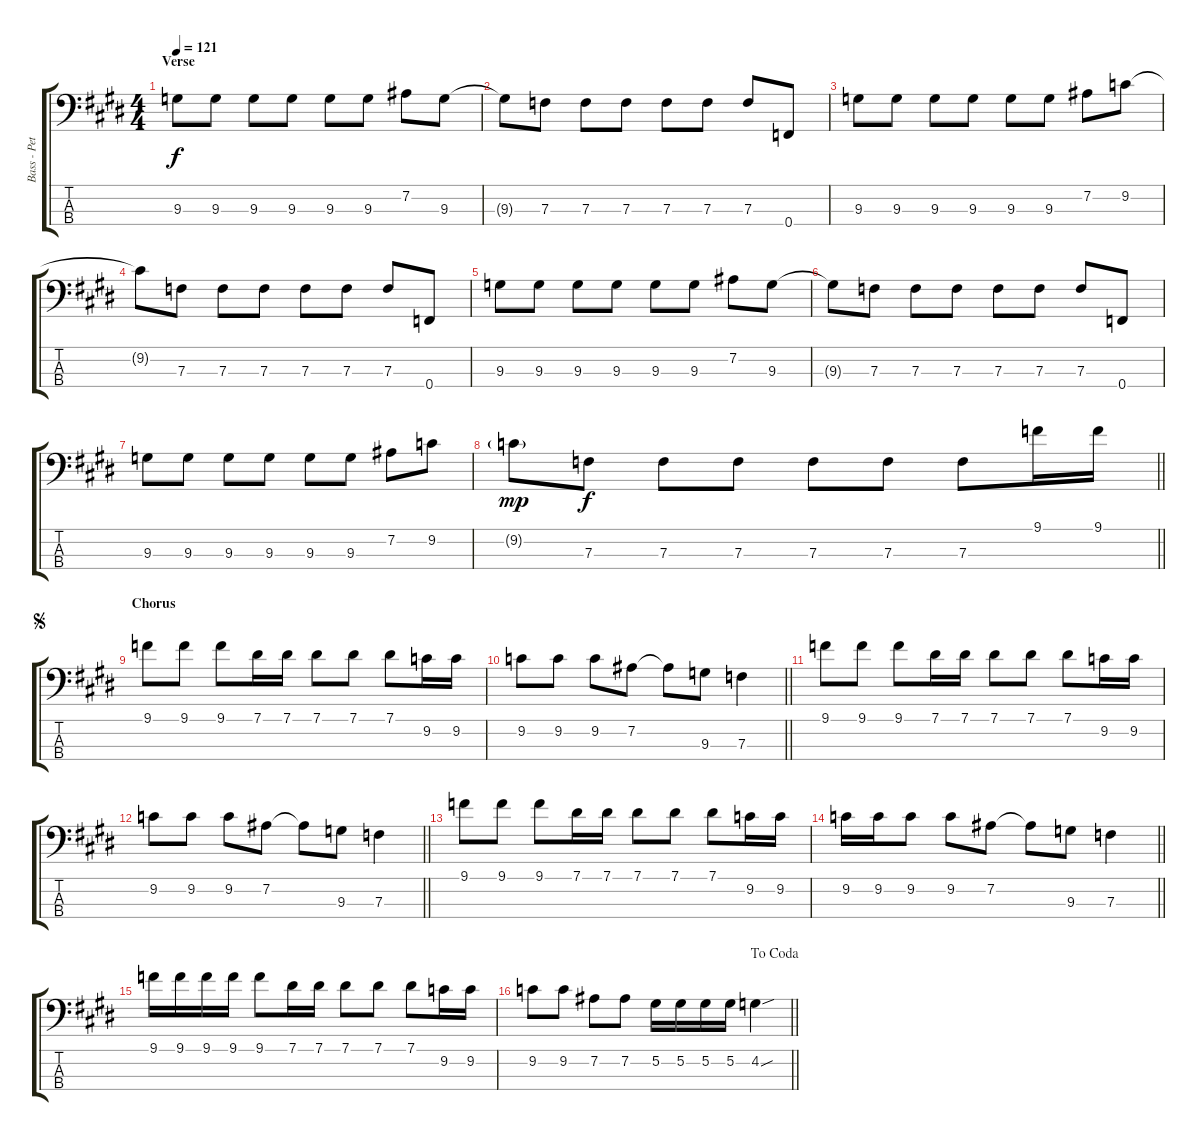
\track ("Bass - Peter Hook" "Bass - Pet") {instrument electricbasspick}
\staff {score tabs}
\tuning (Ab2 Eb2 Bb1 F1) {hide}
\ts (4 4)
\section ("" "Verse")
\tempo 121
\clef f4
\ks c#minor
9.3.8{dy f} 9.3.8 9.3.8 9.3.8 9.3.8 9.3.8 7.2.8 9.3.8 |
\ks e
9.3{t}.8 7.3.8 7.3.8 7.3.8 7.3.8 7.3.8 7.3.8 0.4.8 |
\ks c#minor
9.3.8 9.3.8 9.3.8 9.3.8 9.3.8 9.3.8 7.2.8 9.2.8 |
\ks e
9.2{t}.8 7.3.8 7.3.8 7.3.8 7.3.8 7.3.8 7.3.8 0.4.8 |
\ks c#minor
9.3.8 9.3.8 9.3.8 9.3.8 9.3.8 9.3.8 7.2.8 9.3.8 |
\ks e
9.3{t}.8 7.3.8 7.3.8 7.3.8 7.3.8 7.3.8 7.3.8 0.4.8 |
\ks c#minor
9.3.8 9.3.8 9.3.8 9.3.8 9.3.8 9.3.8 7.2.8 9.2.8 |
\barLineRight lightlight
\ks e
9.2{g}.8{dy mp} 7.3.8{dy f} 7.3.8 7.3.8 7.3.8 7.3.8 7.3.8 9.1.16 9.1.16 |
\section ("" "Chorus")
\jump segno
9.1.8 9.1.8 9.1.8 7.1.16 7.1.16 7.1.8 7.1.8 7.1.8 9.2.16 9.2.16 |
\barLineRight lightlight
\ks c#minor
9.2.8 9.2.8 9.2.8 7.2.8 7.2{t}.8 9.3.8 7.3.4 |
\ks e
9.1.8 9.1.8 9.1.8 7.1.16 7.1.16 7.1.8 7.1.8 7.1.8 9.2.16 9.2.16 |
\barLineRight lightlight
\ks c#minor
9.2.8 9.2.8 9.2.8 7.2.8 7.2{t}.8 9.3.8 7.3.4 |
\ks e
9.1.8 9.1.8 9.1.8 7.1.16 7.1.16 7.1.8 7.1.8 7.1.8 9.2.16 9.2.16 |
\barLineRight lightlight
\ks c#minor
9.2.16 9.2.16 9.2.8 9.2.8 7.2.8 7.2{t}.8 9.3.8 7.3.4 |
\ks e
9.1.16 9.1.16 9.1.16 9.1.16 9.1.8 7.1.16 7.1.16 7.1.8 7.1.8 7.1.8 9.2.16 9.2.16 |
\jump dacoda
\barLineRight lightlight
\ks c#minor
9.2.8 9.2.8 7.2.8 7.2.8 5.2.16 5.2.16 5.2.16 5.2.16 4.2{sou}.4
